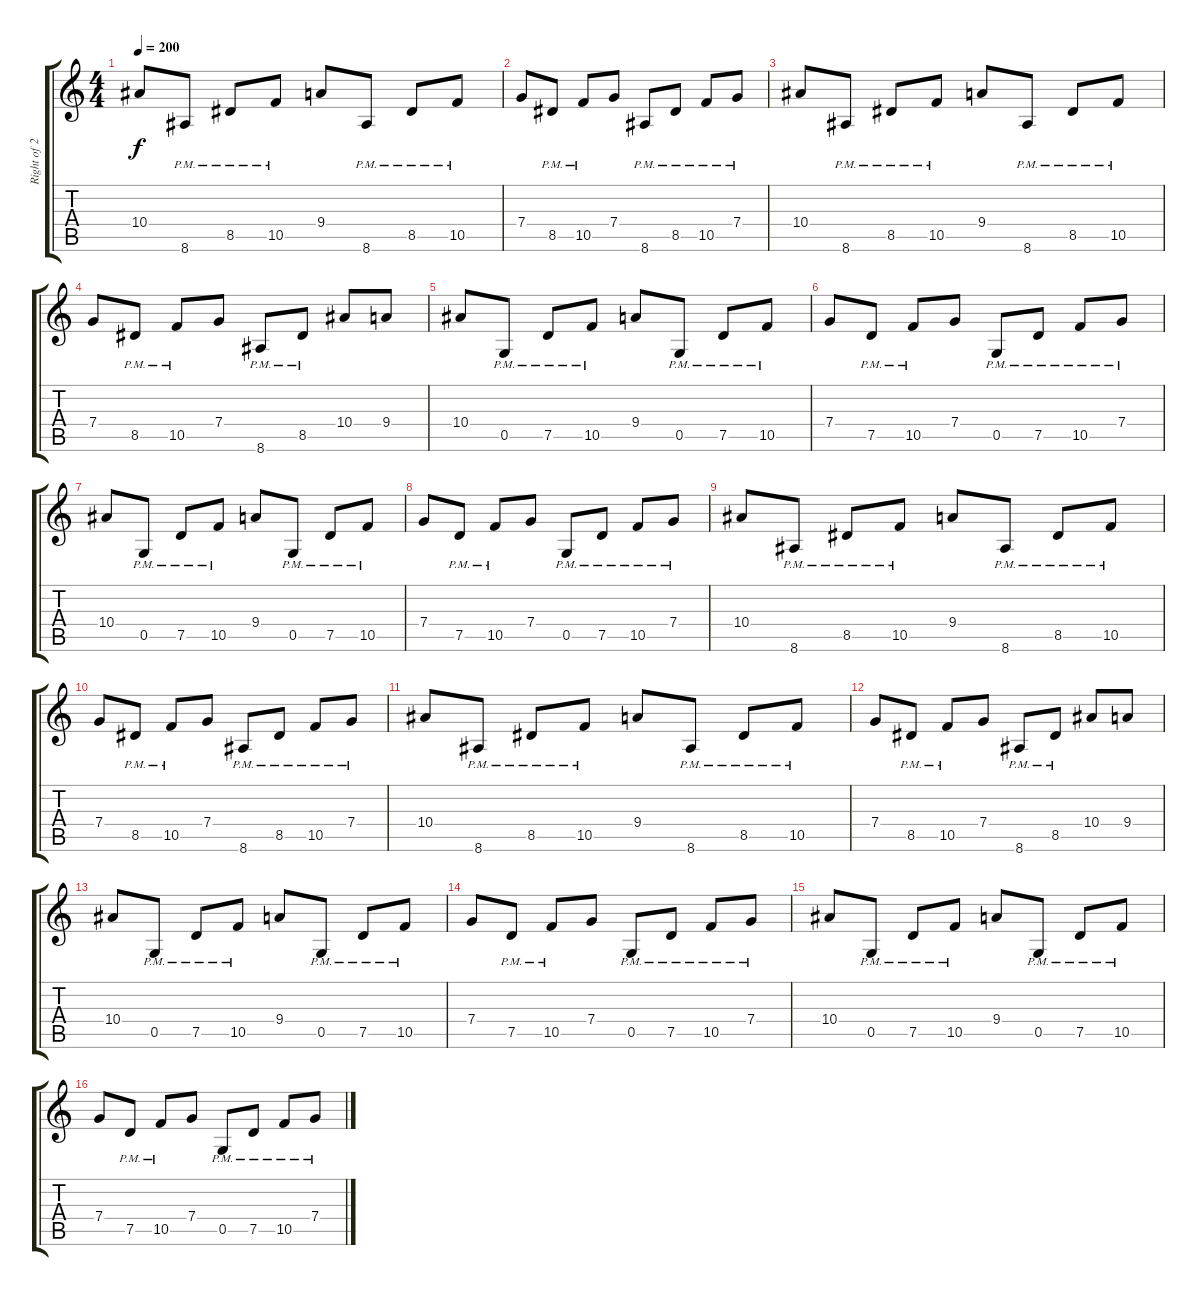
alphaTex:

\track ("Right of 2TW" "Right of 2") {mute instrument overdrivenguitar}
\staff {score tabs}
\tuning (D4 A3 F3 C3 G2 D2) {hide}
\ts (4 4)
\tempo 200
\clef g2
\ks c
10.4.8{dy f} 8.6{pm}.8 8.5{pm}.8 10.5{pm}.8 9.4.8 8.6{pm}.8 8.5{pm}.8 10.5{pm}.8 |
7.4.8 8.5{pm}.8 10.5{pm}.8 7.4.8 8.6{pm}.8 8.5{pm}.8 10.5{pm}.8 7.4{pm}.8 |
10.4.8 8.6{pm}.8 8.5{pm}.8 10.5{pm}.8 9.4.8 8.6{pm}.8 8.5{pm}.8 10.5{pm}.8 |
7.4.8 8.5{pm}.8 10.5{pm}.8 7.4.8 8.6{pm}.8 8.5{pm}.8 10.4.8 9.4.8 |
10.4.8 0.5{pm}.8 7.5{pm}.8 10.5{pm}.8 9.4.8 0.5{pm}.8 7.5{pm}.8 10.5{pm}.8 |
7.4.8 7.5{pm}.8 10.5{pm}.8 7.4.8 0.5{pm}.8 7.5{pm}.8 10.5{pm}.8 7.4{pm}.8 |
10.4.8 0.5{pm}.8 7.5{pm}.8 10.5{pm}.8 9.4.8 0.5{pm}.8 7.5{pm}.8 10.5{pm}.8 |
7.4.8 7.5{pm}.8 10.5{pm}.8 7.4.8 0.5{pm}.8 7.5{pm}.8 10.5{pm}.8 7.4{pm}.8 |
10.4.8 8.6{pm}.8 8.5{pm}.8 10.5{pm}.8 9.4.8 8.6{pm}.8 8.5{pm}.8 10.5{pm}.8 |
7.4.8 8.5{pm}.8 10.5{pm}.8 7.4.8 8.6{pm}.8 8.5{pm}.8 10.5{pm}.8 7.4{pm}.8 |
10.4.8 8.6{pm}.8 8.5{pm}.8 10.5{pm}.8 9.4.8 8.6{pm}.8 8.5{pm}.8 10.5{pm}.8 |
7.4.8 8.5{pm}.8 10.5{pm}.8 7.4.8 8.6{pm}.8 8.5{pm}.8 10.4.8 9.4.8 |
10.4.8 0.5{pm}.8 7.5{pm}.8 10.5{pm}.8 9.4.8 0.5{pm}.8 7.5{pm}.8 10.5{pm}.8 |
7.4.8 7.5{pm}.8 10.5{pm}.8 7.4.8 0.5{pm}.8 7.5{pm}.8 10.5{pm}.8 7.4{pm}.8 |
10.4.8 0.5{pm}.8 7.5{pm}.8 10.5{pm}.8 9.4.8 0.5{pm}.8 7.5{pm}.8 10.5{pm}.8 |
7.4.8 7.5{pm}.8 10.5{pm}.8 7.4.8 0.5{pm}.8 7.5{pm}.8 10.5{pm}.8 7.4{pm}.8
